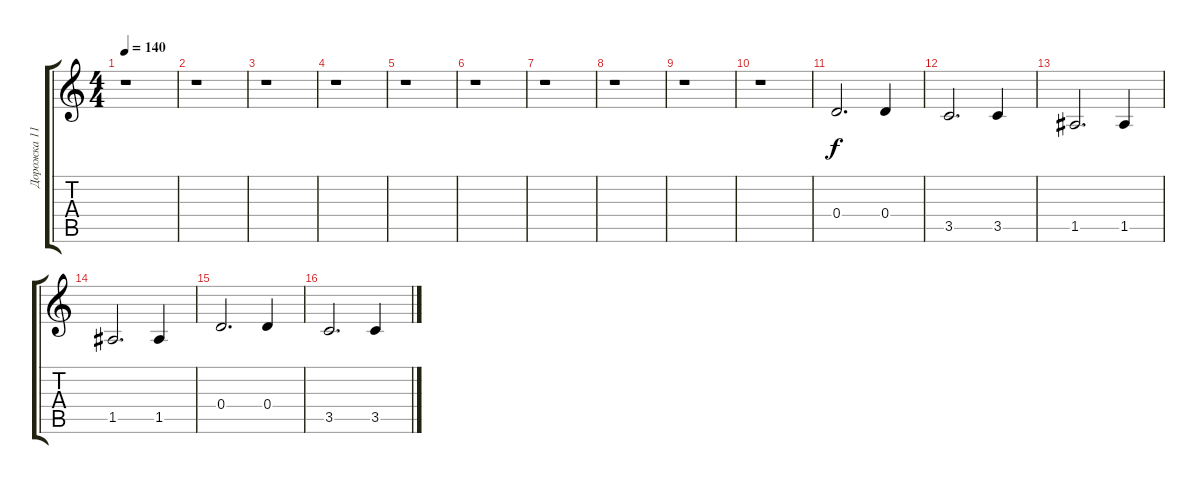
\track ("Дорожка 11" "Дорожка 11") {instrument distortionguitar}
\staff {score tabs}
\tuning (E4 B3 G3 D3 A2 E2) {hide}
\ts (4 4)
\tempo 140
\clef g2
\ks c
r.1{dy f} |
r.1 |
r.1 |
r.1 |
r.1 |
r.1 |
r.1 |
r.1 |
r.1 |
r.1 |
0.4.2{d} 0.4.4 |
3.5.2{d} 3.5.4 |
1.5.2{d} 1.5.4 |
1.5.2{d} 1.5.4 |
0.4.2{d} 0.4.4 |
3.5.2{d} 3.5.4
